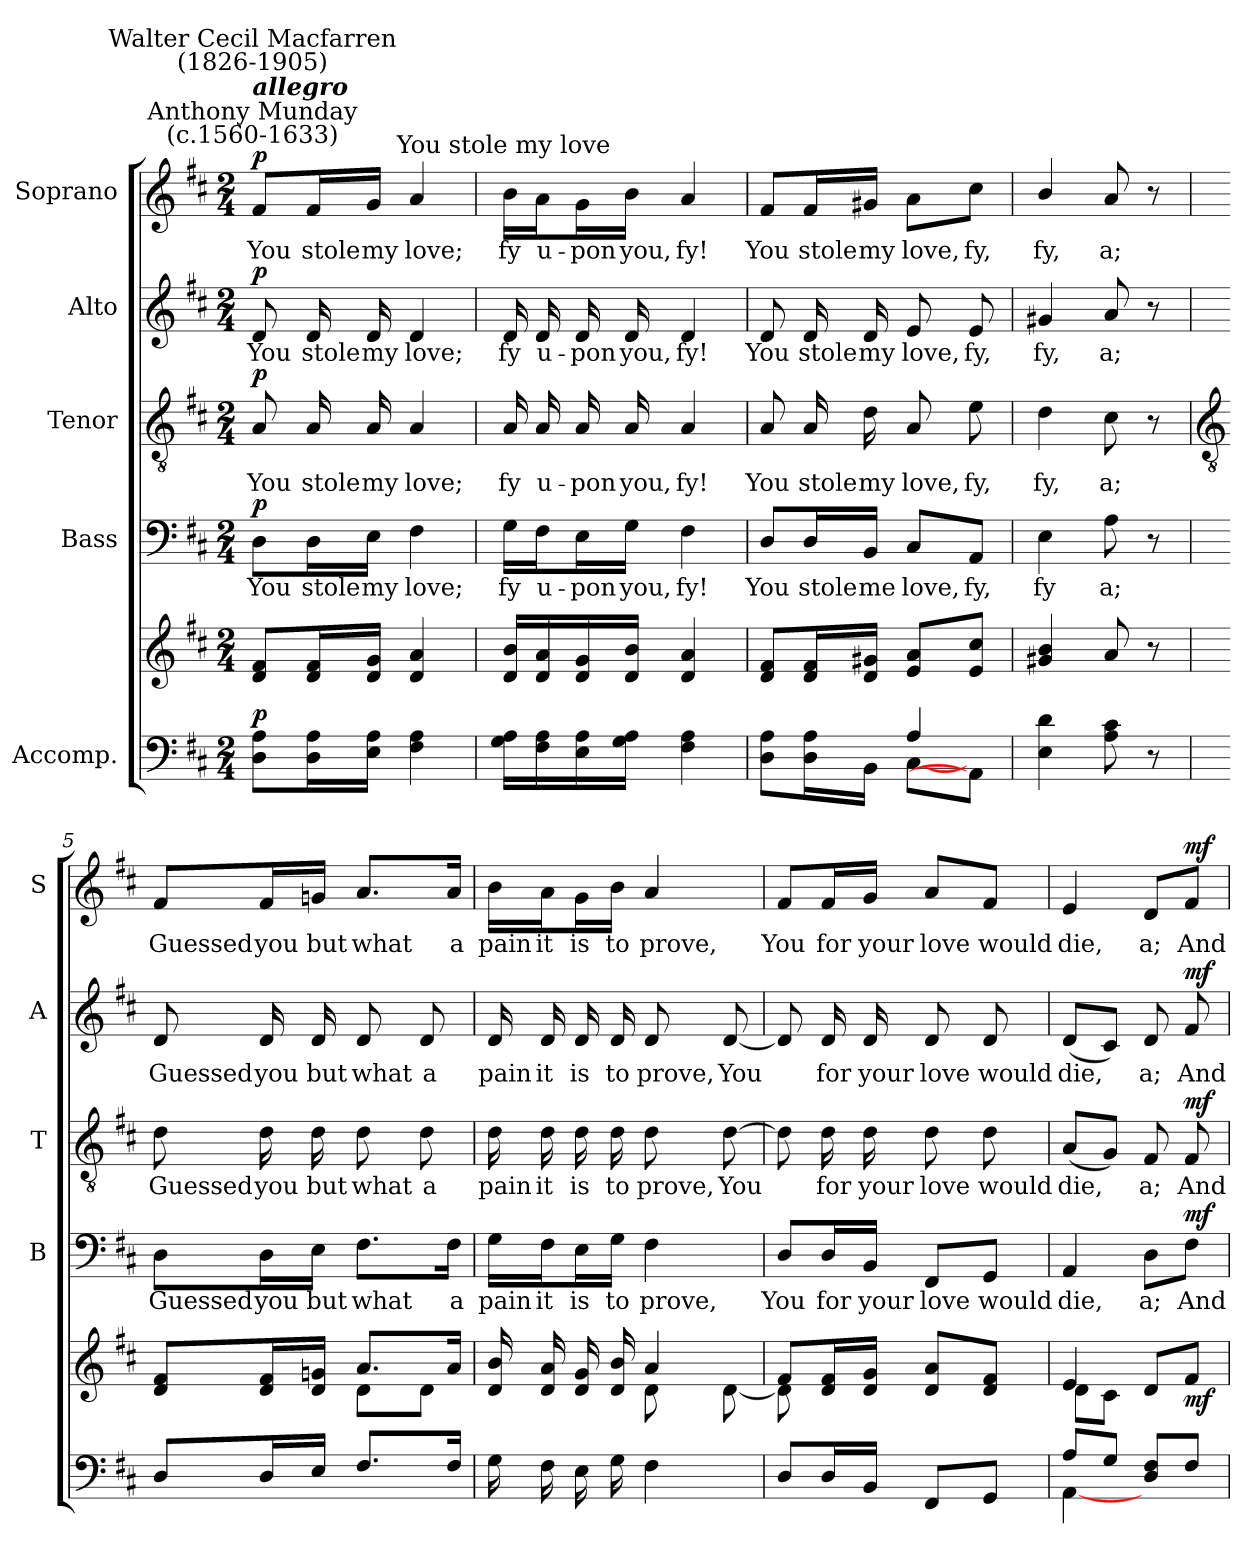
**kern	**kern	**dynam	**kern	**text	**dynam	**kern	**text	**dynam	**kern	**text	**dynam	**kern	**text	**dynam
*part5	*part5	*part5	*part4	*part4	*part4	*part3	*part3	*part3	*part2	*part2	*part2	*part1	*part1	*part1
*staff6	*staff5	*staff5/6	*staff4	*staff4	*staff4	*staff3	*staff3	*staff3	*staff2	*staff2	*staff2	*staff1	*staff1	*staff1
*I"Accomp.	*	*	*I"Bass	*	*	*I"Tenor	*	*	*I"Alto	*	*	*I"Soprano	*	*
*	*	*	*I'B	*	*	*I'T	*	*	*I'A	*	*	*I'S	*	*
*clefF4	*clefG2	*	*clefF4	*	*	*clefGv2	*	*	*clefG2	*	*	*clefG2	*	*
*k[f#c#]	*k[f#c#]	*	*k[f#c#]	*	*	*k[f#c#]	*	*	*k[f#c#]	*	*	*k[f#c#]	*	*
*D:	*D:	*	*D:	*	*	*D:	*	*	*D:	*	*	*D:	*	*
*M2/4	*M2/4	*	*M2/4	*	*	*M2/4	*	*	*M2/4	*	*	*M2/4	*	*
*MM88	*MM88	*	*MM88	*	*	*MM88	*	*	*MM88	*	*	*MM88	*	*
=1	=1	=1	=1	=1	=1	=1	=1	=1	=1	=1	=1	=1	=1	=1
!	!	!	!	!	!	!	!	!	!	!	!	!LO:TX:a:cj:t=Anthony Munday\n(c.1560-1633)	!	!
!	!	!	!	!	!	!	!	!	!	!	!	!LO:TX:a:Bi:t=allegro	!	!
!	!	!	!	!	!	!	!	!	!	!	!	!LO:TX:a:cj:t=Walter Cecil Macfarren\n(1826-1905)	!	!
!LO:N:vis=1	!	!LO:DY:a=2	!	!LO:LY:b	!LO:DY:b	!	!LO:LY:b	!LO:DY:b	!	!LO:LY:b	!LO:DY:b	!	!LO:LY:b	!LO:DY:b
*^	*	*	*	*	*	*	*	*	*	*	*	*	*	*
2ryy	8D\ 8A\L	8d 8f#L	p	8D\L	You	p	8A	You	p	8d	You	p	8f#/L	You	p
!	!	!	!	!	!LO:LY:b	!	!	!LO:LY:b	!	!	!LO:LY:b	!	!	!LO:LY:b	!
.	16D\ 16A\L	16d 16f#L	.	16D\L	stole	.	16A	stole	.	16d	stole	.	16f#/L	stole	.
!	!	!	!	!	!LO:LY:b	!	!	!LO:LY:b	!	!	!LO:LY:b	!	!	!LO:LY:b	!
.	16E\ 16A\JJ	16d 16gJJ	.	16E\JJ	my	.	16A	my	.	16d	my	.	16g/JJ	my	.
!	!	!	!	!	!LO:LY:b	!	!	!LO:LY:b	!	!	!LO:LY:b	!	!	!LO:LY:b	!
.	4F#\ 4A\	4d 4a	.	4F#	love;	.	4A	love;	.	4d	love;	.	4a	love;	.
=2	=2	=2	=2	=2	=2	=2	=2	=2	=2	=2	=2	=2	=2	=2	=2
!	!	!	!	!	!	!	!	!	!	!	!	!	!LO:TX:a:cj:t=You stole my love	!	!
!LO:N:vis=1	!	!	!	!	!LO:LY:b	!	!	!LO:LY:b	!	!	!LO:LY:b	!	!	!LO:LY:b	!
2ryy	16G\ 16A\LL	16d 16bLL	.	16G\LL	fy	.	16A	fy	.	16d	fy	.	16b\LL	fy	.
!	!	!	!	!	!LO:LY:b	!	!	!LO:LY:b	!	!	!LO:LY:b	!	!	!LO:LY:b	!
.	16F#\ 16A\	16d 16a	.	16F#\J	u-	.	16A	u-	.	16d	u-	.	16a\J	u-	.
!	!	!	!	!	!LO:LY:b	!	!	!LO:LY:b	!	!	!LO:LY:b	!	!	!LO:LY:b	!
.	16E\ 16A\	16d 16g	.	16E\L	-pon	.	16A	-pon	.	16d	-pon	.	16g\L	-pon	.
!	!	!	!	!	!LO:LY:b	!	!	!LO:LY:b	!	!	!LO:LY:b	!	!	!LO:LY:b	!
.	16G\ 16A\JJ	16d 16bJJ	.	16G\JJ	you,	.	16A	you,	.	16d	you,	.	16b\JJ	you,	.
!	!	!	!	!	!LO:LY:b	!	!	!LO:LY:b	!	!	!LO:LY:b	!	!	!LO:LY:b	!
.	4F#\ 4A\	4d 4a	.	4F#	fy!	.	4A	fy!	.	4d	fy!	.	4a	fy!	.
=3	=3	=3	=3	=3	=3	=3	=3	=3	=3	=3	=3	=3	=3	=3	=3
!	!	!	!	!	!LO:LY:b	!	!	!LO:LY:b	!	!	!LO:LY:b	!	!	!LO:LY:b	!
4ryy	8D\ 8A\L	8d 8f#L	.	8D/L	You	.	8A	You	.	8d	You	.	8f#/L	You	.
!	!	!	!	!	!LO:LY:b	!	!	!LO:LY:b	!	!	!LO:LY:b	!	!	!LO:LY:b	!
.	16D\ 16A\L	16d 16f#L	.	16D/L	stole	.	16A	stole	.	16d	stole	.	16f#/L	stole	.
!	!	!	!	!	!LO:LY:b	!	!	!LO:LY:b	!	!	!LO:LY:b	!	!	!LO:LY:b	!
.	16BB\JJ	16d 16g#XJJ	.	16BB/JJ	me	.	16d	my	.	16d	my	.	16g#X/JJ	my	.
!	!	!	!	!	!LO:LY:b	!	!	!LO:LY:b	!	!	!LO:LY:b	!	!	!LO:LY:b	!
4A/	[8C#\L	8e 8aL	.	8C#/L	love,	.	8A	love,	.	8e	love,	.	8a\L	love,	.
!	!	!	!	!	!LO:LY:b	!	!	!LO:LY:b	!	!	!LO:LY:b	!	!	!LO:LY:b	!
.	8AA\J]	8e 8cc#J	.	8AA/J	fy,	.	8e	fy,	.	8e	fy,	.	8cc#\J	fy,	.
=4	=4	=4	=4	=4	=4	=4	=4	=4	=4	=4	=4	=4	=4	=4	=4
!	!	!	!	!	!LO:LY:b	!	!	!LO:LY:b	!	!	!LO:LY:b	!	!	!LO:LY:b	!
*v	*v	*	*	*	*	*	*	*	*	*	*	*	*	*	*
4E\ 4d\	4g#X 4b	.	4E	fy	.	4d	fy,	.	4g#X	fy,	.	4b/	fy,	.
!	!	!	!	!LO:LY:b	!	!	!LO:LY:b	!	!	!LO:LY:b	!	!	!LO:LY:b	!
8A\ 8c#\	8a	.	8A	a;	.	8c#	a;	.	8a	a;	.	8a	a;	.
8r	8r	.	8r	.	.	8r	.	.	8r	.	.	8r	.	.
!!LO:LB:g=z
=5	=5	=5	=5	=5	=5	=5	=5	=5	=5	=5	=5	=5	=5	=5
*	*	*	*	*	*	*clefGv2	*	*	*	*	*	*	*	*
*^	*	*	*	*	*	*	*	*	*	*	*	*	*	*
!	!LO:N:vis=1	!	!	!	!LO:LY:b	!	!	!LO:LY:b	!	!	!LO:LY:b	!	!	!LO:LY:b	!
*	*	*^	*	*	*	*	*	*	*	*	*	*	*	*	*
8DL	2ryy	8d/ 8f#/L	4ryy	.	8D\L	Guessed	.	8d	Guessed	.	8d	Guessed	.	8f#/L	Guessed	.
!	!	!	!	!	!	!LO:LY:b	!	!	!LO:LY:b	!	!	!LO:LY:b	!	!	!LO:LY:b	!
16DL	.	16d/ 16f#/L	.	.	16D\L	you	.	16d	you	.	16d	you	.	16f#/L	you	.
!	!	!	!	!	!	!LO:LY:b	!	!	!LO:LY:b	!	!	!LO:LY:b	!	!	!LO:LY:b	!
16EJJ	.	16d/ 16gn/JJ	.	.	16E\JJ	but	.	16d	but	.	16d	but	.	16gn/JJ	but	.
!	!	!	!	!	!	!LO:LY:b	!	!	!LO:LY:b	!	!	!LO:LY:b	!	!	!LO:LY:b	!
8.F#L	.	8.a/L	8d\L	.	8.F#\L	what	.	8d	what	.	8d	what	.	8.a/L	what	.
!	!	!	!	!	!	!	!	!	!LO:LY:b	!	!	!LO:LY:b	!	!	!	!
.	.	.	8d\J	.	.	.	.	8d	a	.	8d	a	.	.	.	.
!	!	!	!	!	!	!LO:LY:b	!	!	!	!	!	!	!	!	!LO:LY:b	!
16F#J	.	16a/J	.	.	16F#\Jk	a	.	.	.	.	.	.	.	16a/Jk	a	.
=6	=6	=6	=6	=6	=6	=6	=6	=6	=6	=6	=6	=6	=6	=6	=6	=6
!	!	!	!	!	!	!LO:LY:b	!	!	!LO:LY:b	!	!	!LO:LY:b	!	!	!LO:LY:b	!
16G\	2ryy	16d/ 16b/	4ryy	.	16G\LL	pain	.	16d	pain	.	16d	pain	.	16b\LL	pain	.
!	!	!	!	!	!	!LO:LY:b	!	!	!LO:LY:b	!	!	!LO:LY:b	!	!	!LO:LY:b	!
16F#\	.	16d/ 16a/	.	.	16F#\J	it	.	16d	it	.	16d	it	.	16a\J	it	.
!	!	!	!	!	!	!LO:LY:b	!	!	!LO:LY:b	!	!	!LO:LY:b	!	!	!LO:LY:b	!
16E\	.	16d/ 16g/	.	.	16E\L	is	.	16d	is	.	16d	is	.	16g\L	is	.
!	!	!	!	!	!	!LO:LY:b	!	!	!LO:LY:b	!	!	!LO:LY:b	!	!	!LO:LY:b	!
16G\	.	16d/ 16b/	.	.	16G\JJ	to	.	16d	to	.	16d	to	.	16b\JJ	to	.
!	!	!	!	!	!	!LO:LY:b	!	!	!LO:LY:b	!	!	!LO:LY:b	!	!	!LO:LY:b	!
4F#\	.	4a/	8d\	.	4F#	prove,	.	8d	prove,	.	8d	prove,	.	4a	prove,	.
!	!	!	!	!	!	!	!	!	!LO:LY:b	!	!	!LO:LY:b	!	!	!	!
.	.	.	[8d\	.	.	.	.	[8d	You	.	[8d	You	.	.	.	.
=7	=7	=7	=7	=7	=7	=7	=7	=7	=7	=7	=7	=7	=7	=7	=7	=7
!	!	!	!	!	!	!LO:LY:b	!	!	!	!	!	!	!	!	!LO:LY:b	!
8DL	2ryy	8f#/L	8d\]	.	8D/L	You	.	8d]	.	.	8d]	.	.	8f#/L	You	.
!	!	!	!	!	!	!LO:LY:b	!	!	!LO:LY:b	!	!	!LO:LY:b	!	!	!LO:LY:b	!
16DL	.	16d/ 16f#/L	4.ryy	.	16D/L	for	.	16d	for	.	16d	for	.	16f#/L	for	.
!	!	!	!	!	!	!LO:LY:b	!	!	!LO:LY:b	!	!	!LO:LY:b	!	!	!LO:LY:b	!
16BBJJ	.	16d/ 16g/JJ	.	.	16BB/JJ	your	.	16d	your	.	16d	your	.	16g/JJ	your	.
!	!	!	!	!	!	!LO:LY:b	!	!	!LO:LY:b	!	!	!LO:LY:b	!	!	!LO:LY:b	!
8FF#L	.	8d/ 8a/L	.	.	8FF#/L	love	.	8d	love	.	8d	love	.	8a/L	love	.
!	!	!	!	!	!	!LO:LY:b	!	!	!LO:LY:b	!	!	!LO:LY:b	!	!	!LO:LY:b	!
8GGJ	.	8d/ 8f#/J	.	.	8GG/J	would	.	8d	would	.	8d	would	.	8f#/J	would	.
=8	=8	=8	=8	=8	=8	=8	=8	=8	=8	=8	=8	=8	=8	=8	=8	=8
!	!	!	!	!	!	!LO:LY:b	!	!	!LO:LY:b	!	!	!LO:LY:b	!	!	!LO:LY:b	!
8A/L	[4AA\	4e/	8d\L	.	4AA	die,	.	(<8AL	die,	.	(<8dL	die,	.	4e	die,	.
8G/J	.	.	8c#\J	.	.	.	.	8GJ)	.	.	8c#J)	.	.	.	.	.
!	!	!	!	!	!	!LO:LY:b	!	!	!LO:LY:b	!	!	!LO:LY:b	!	!	!LO:LY:b	!
8D/ 8F#/L	4ryy	8d/L	4ryy	.	8D\L	a;	.	8F#	a;	.	8d	a;	.	8d/L	a;	.
!	!	!	!	!LO:DY:b	!	!LO:LY:b	!LO:DY:b	!	!LO:LY:b	!LO:DY:b	!	!LO:LY:b	!LO:DY:b	!	!LO:LY:b	!LO:DY:b
8F#\J	.	8f#/J	.	mf	8F#\J	And	mf	8F#	And	mf	8f#	And	mf	8f#/J	And	mf
*v	*v	*	*	*	*	*	*	*	*	*	*	*	*	*	*	*
*	*v	*v	*	*	*	*	*	*	*	*	*	*	*	*	*
=	=	=	=	=	=	=	=	=	=	=	=	=	=	=
*-	*-	*-	*-	*-	*-	*-	*-	*-	*-	*-	*-	*-	*-	*-
